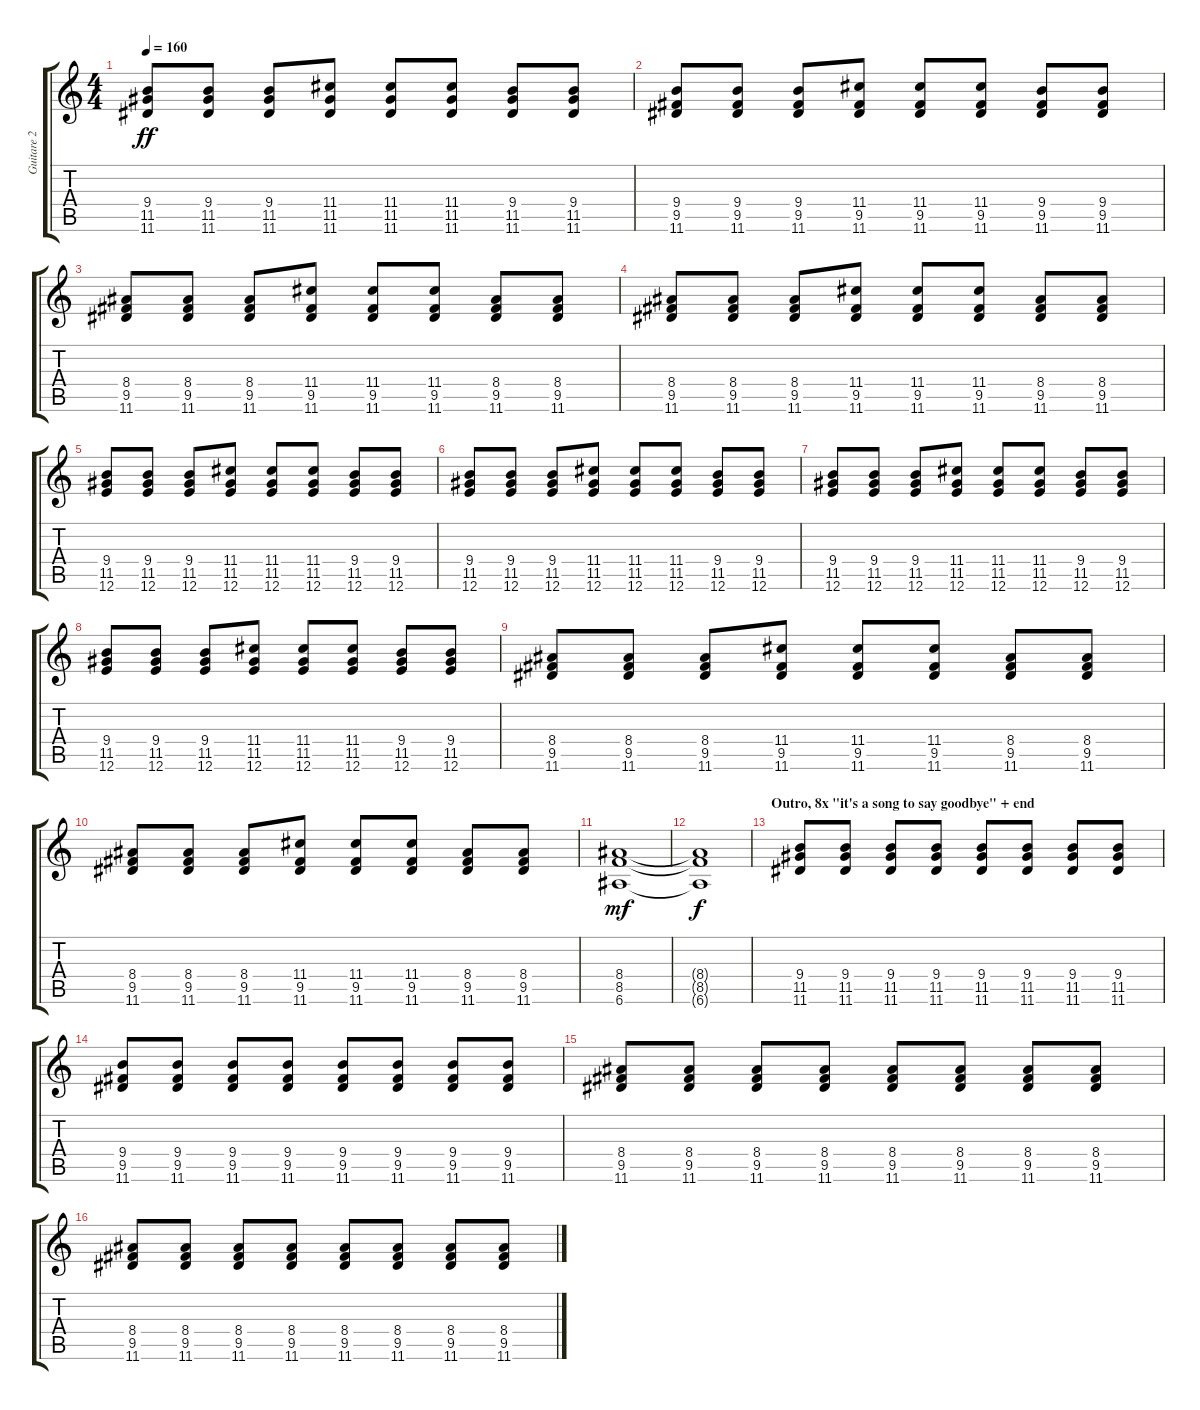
\track ("Guitare 2" "Guitare 2") {instrument electricguitarclean}
\staff {score tabs}
\tuning (E4 B3 G3 D3 A2 E2) {hide}
\ts (4 4)
\tempo 160
\clef g2
\ks c
(9.4 11.5 11.6).8{dy ff volume 11 instrument distortionguitar} (9.4 11.5 11.6).8 (9.4 11.5 11.6).8 (11.4 11.5 11.6).8 (11.4 11.5 11.6).8 (11.4 11.5 11.6).8 (9.4 11.5 11.6).8 (9.4 11.5 11.6).8 |
(9.4 9.5 11.6).8 (9.4 9.5 11.6).8 (9.4 9.5 11.6).8 (11.4 9.5 11.6).8 (11.4 9.5 11.6).8 (11.4 9.5 11.6).8 (9.4 9.5 11.6).8 (9.4 9.5 11.6).8 |
(8.4 9.5 11.6).8 (8.4 9.5 11.6).8 (8.4 9.5 11.6).8 (11.4 9.5 11.6).8 (11.4 9.5 11.6).8 (11.4 9.5 11.6).8 (8.4 9.5 11.6).8 (8.4 9.5 11.6).8 |
(8.4 9.5 11.6).8 (8.4 9.5 11.6).8 (8.4 9.5 11.6).8 (11.4 9.5 11.6).8 (11.4 9.5 11.6).8 (11.4 9.5 11.6).8 (8.4 9.5 11.6).8 (8.4 9.5 11.6).8 |
(9.4 11.5 12.6).8 (9.4 11.5 12.6).8 (9.4 11.5 12.6).8 (11.4 11.5 12.6).8 (11.4 11.5 12.6).8 (11.4 11.5 12.6).8 (9.4 11.5 12.6).8 (9.4 11.5 12.6).8 |
(9.4 11.5 12.6).8 (9.4 11.5 12.6).8 (9.4 11.5 12.6).8 (11.4 11.5 12.6).8 (11.4 11.5 12.6).8 (11.4 11.5 12.6).8 (9.4 11.5 12.6).8 (9.4 11.5 12.6).8 |
(9.4 11.5 12.6).8 (9.4 11.5 12.6).8 (9.4 11.5 12.6).8 (11.4 11.5 12.6).8 (11.4 11.5 12.6).8 (11.4 11.5 12.6).8 (9.4 11.5 12.6).8 (9.4 11.5 12.6).8 |
(9.4 11.5 12.6).8 (9.4 11.5 12.6).8 (9.4 11.5 12.6).8 (11.4 11.5 12.6).8 (11.4 11.5 12.6).8 (11.4 11.5 12.6).8 (9.4 11.5 12.6).8 (9.4 11.5 12.6).8 |
(8.4 9.5 11.6).8 (8.4 9.5 11.6).8 (8.4 9.5 11.6).8 (11.4 9.5 11.6).8 (11.4 9.5 11.6).8 (11.4 9.5 11.6).8 (8.4 9.5 11.6).8 (8.4 9.5 11.6).8 |
(8.4 9.5 11.6).8 (8.4 9.5 11.6).8 (8.4 9.5 11.6).8 (11.4 9.5 11.6).8 (11.4 9.5 11.6).8 (11.4 9.5 11.6).8 (8.4 9.5 11.6).8 (8.4 9.5 11.6).8 |
(8.4 8.5 6.6).1{dy mf} |
(8.4{t} 8.5{t} 6.6{t}).1{dy f} |
\section ("" "Outro, 8x \"it's a song to say goodbye\" + end")
(9.4 11.5 11.6).8{volume 11 instrument distortionguitar} (9.4 11.5 11.6).8 (9.4 11.5 11.6).8 (9.4 11.5 11.6).8 (9.4 11.5 11.6).8 (9.4 11.5 11.6).8 (9.4 11.5 11.6).8 (9.4 11.5 11.6).8 |
(9.4 9.5 11.6).8 (9.4 9.5 11.6).8 (9.4 9.5 11.6).8 (9.4 9.5 11.6).8 (9.4 9.5 11.6).8 (9.4 9.5 11.6).8 (9.4 9.5 11.6).8 (9.4 9.5 11.6).8 |
(8.4 9.5 11.6).8 (8.4 9.5 11.6).8 (8.4 9.5 11.6).8 (8.4 9.5 11.6).8 (8.4 9.5 11.6).8 (8.4 9.5 11.6).8 (8.4 9.5 11.6).8 (8.4 9.5 11.6).8 |
(8.4 9.5 11.6).8 (8.4 9.5 11.6).8 (8.4 9.5 11.6).8 (8.4 9.5 11.6).8 (8.4 9.5 11.6).8 (8.4 9.5 11.6).8 (8.4 9.5 11.6).8 (8.4 9.5 11.6).8
